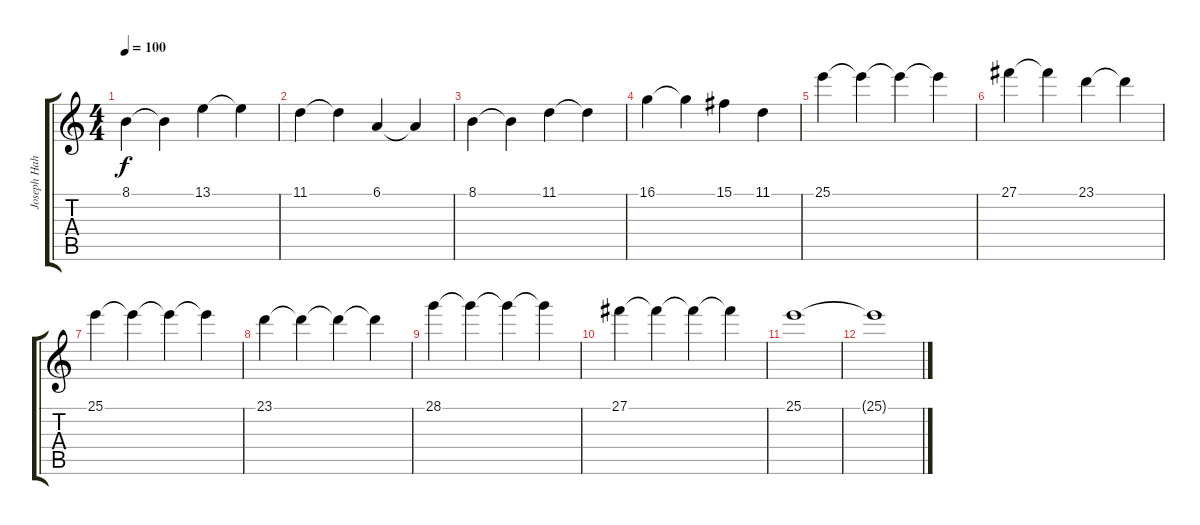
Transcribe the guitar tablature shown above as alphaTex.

\track ("Joseph Hahn (Sampler 2)" "Joseph Hah") {instrument stringensemble1}
\staff {score tabs}
\tuning (Eb4 Bb3 Gb3 Db3 Ab2 Db2) {hide}
\ts (4 4)
\tempo 100
\clef g2
\ks c
8.1.4{dy f} 8.1{t}.4 13.1.4 13.1{t}.4 |
11.1.4 11.1{t}.4 6.1.4 6.1{t}.4 |
8.1.4 8.1{t}.4 11.1.4 11.1{t}.4 |
16.1.4 16.1{t}.4 15.1.4 11.1.4 |
25.1.4 25.1{t}.4 25.1{t}.4 25.1{t}.4 |
27.1.4 27.1{t}.4 23.1.4 23.1{t}.4 |
25.1.4 25.1{t}.4 25.1{t}.4 25.1{t}.4 |
23.1.4 23.1{t}.4 23.1{t}.4 23.1{t}.4 |
28.1.4 28.1{t}.4 28.1{t}.4 28.1{t}.4 |
27.1.4 27.1{t}.4 27.1{t}.4 27.1{t}.4 |
25.1.1 |
25.1{t}.1
